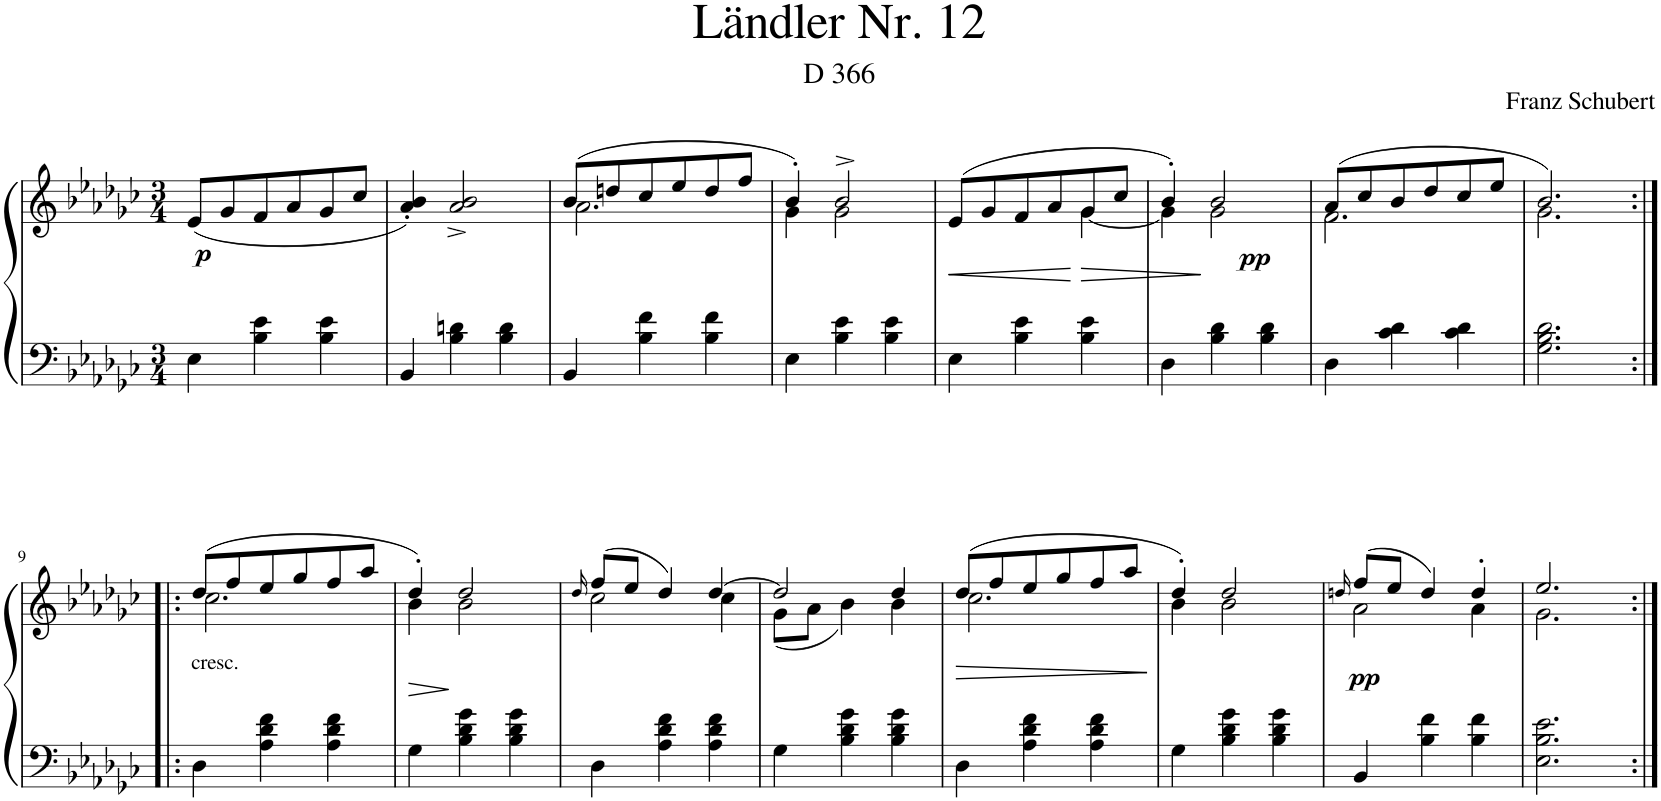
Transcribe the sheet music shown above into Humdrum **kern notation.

**kern	**kern	**dynam
*part1	*part1	*part1
*staff2	*staff1	*staff1/2
*I"Piano	*	*
*I'Pno.	*	*
*clefF4	*clefG2	*
*k[b-e-a-d-g-c-]	*k[b-e-a-d-g-c-]	*
*M3/4	*M3/4	*
=1	=1	=1
!	!	!LO:DY:b
4E-\	(8e-/L	p
.	8g-/	.
4B-\ 4e-\	8f/	.
.	8a-/	.
4B-\ 4e-\	8g-/	.
.	8cc-/J	.
=2	=2	=2
4BB-/	4a-/' 4b-/')	.
4B-\ 4dn\	2a-/^ 2b-/^	.
4B-\ 4d\	.	.
=3	=3	=3
*	*^	*
4BB-/	(8b-/L	2.a-\	.
.	8ddn/	.	.
4B-\ 4f\	8cc-/	.	.
.	8ee-/	.	.
4B-\ 4f\	8dd/	.	.
.	8ff/J	.	.
=4	=4	=4	=4
4E-\	4b-'/)	4g-\	.
4B-\ 4e-\	2b-^/	2g-\	.
4B-\ 4e-\	.	.	.
=5	=5	=5	=5
!	!	!	!LO:HP:b
4E-\	(8e-/L	2ryy	<
.	8g-/	.	.
4B-\ 4e-\	8f/	.	.
.	8a-/	.	.
!	!	!	!LO:HP:n=1:b
4B-\ 4e-\	8g-/	[4g-\	[ >
.	8cc-/J	.	.
=6	=6	=6	=6
*	*	*^	*
4D-\	4b-'/)	4g-\]	2ryy	.
4B-\ 4d-\	2b-/	2g-\	.	]
!	!	!	!	!LO:DY:b
4B-\ 4d-\	.	.	4ryy	pp
*	*	*v	*v	*
=7	=7	=7	=7
4D-\	(8a-/L	2.f\	.
.	8cc-/	.	.
4c-\ 4d-\	8b-/	.	.
.	8dd-/	.	.
4c-\ 4d-\	8cc-/	.	.
.	8ee-/J	.	.
=8	=8	=8	=8
2.G-\ 2.B-\ 2.d-\	2.b-/)	2.g-\	.
!!LO:LB:g=z	!!
=9:|!|:	=9:|!|:	=9:|!|:	=9:|!|:
!	!LO:TX:b:t=cresc.	!	!
4D-\	(8dd-/L	2.cc-\	.
.	8ff/	.	.
4A-\ 4d-\ 4f\	8ee-/	.	.
.	8gg-/	.	.
4A-\ 4d-\ 4f\	8ff/	.	.
.	8aa-/J	.	.
=10	=10	=10	=10
!	!	!	!LO:HP:b
4G-\	4dd-'/)	4b-\	>
4B-\ 4d-\ 4g-\	2dd-/	2b-\	]
4B-\ 4d-\ 4g-\	.	.	.
=11	=11	=11	=11
.	16qdd-/	.	.
4D-\	(8ff/L	2cc-\	.
.	8ee-/J	.	.
4A-\ 4d-\ 4f\	4dd-/)	.	.
4A-\ 4d-\ 4f\	[4dd-/	4cc-\	.
=12	=12	=12	=12
4G-\	2dd-/]	(8g-\L	.
.	.	8a-\J	.
4B-\ 4d-\ 4g-\	.	4b-\)	.
4B-\ 4d-\ 4g-\	4dd-/	4b-\	.
=13	=13	=13	=13
!	!	!	!LO:HP:b
4D-\	(8dd-/L	2.cc-\	>
.	8ff/	.	.
4A-\ 4d-\ 4f\	8ee-/	.	.
.	8gg-/	.	.
4A-\ 4d-\ 4f\	8ff/	.	.
.	8aa-/J	.	.
*	*v	*v	*
.	.	]
=14	=14	=14
*	*^	*
4G-\	4dd-'/)	4b-\	.
4B-\ 4d-\ 4g-\	2dd-/	2b-\	.
4B-\ 4d-\ 4g-\	.	.	.
=15	=15	=15	=15
.	16qddn/	.	.
!	!	!	!LO:DY:b
4BB-/	(8ff/L	2a-\	pp
.	8ee-/J	.	.
4B-\ 4f\	4dd/)	.	.
4B-\ 4f\	4dd'/	4a-\	.
=16	=16	=16	=16
2.E-\ 2.B-\ 2.e-\	2.ee-/	2.g-\	.
*	*v	*v	*
=:|!	=:|!	=:|!
*-	*-	*-
